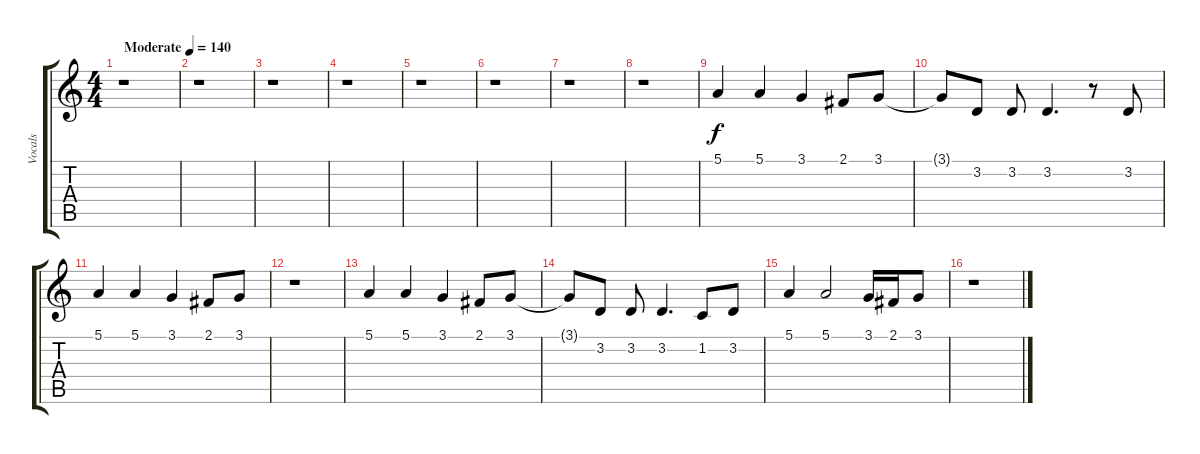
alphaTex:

\track ("Vocals" "Vocals") {instrument fx4atmosphere}
\staff {score tabs}
\tuning (E4 B3 G3 D3 A2 E2) {hide}
\ts (4 4)
\tempo (140 "Moderate")
\clef g2
\ks c
r.1{dy f instrument fx4atmosphere} |
r.1 |
r.1 |
r.1 |
r.1 |
r.1 |
r.1 |
r.1 |
5.1.4 5.1.4 3.1.4 2.1.8 3.1.8 |
3.1{t}.8 3.2.8 3.2.8 3.2.4{d} r.8 3.2.8 |
5.1.4 5.1.4 3.1.4 2.1.8 3.1.8 |
r.1 |
5.1.4 5.1.4 3.1.4 2.1.8 3.1.8 |
3.1{t}.8 3.2.8 3.2.8 3.2.4{d} 1.2.8 3.2.8 |
5.1.4 5.1.2 3.1.16 2.1.16 3.1.8 |
r.1
